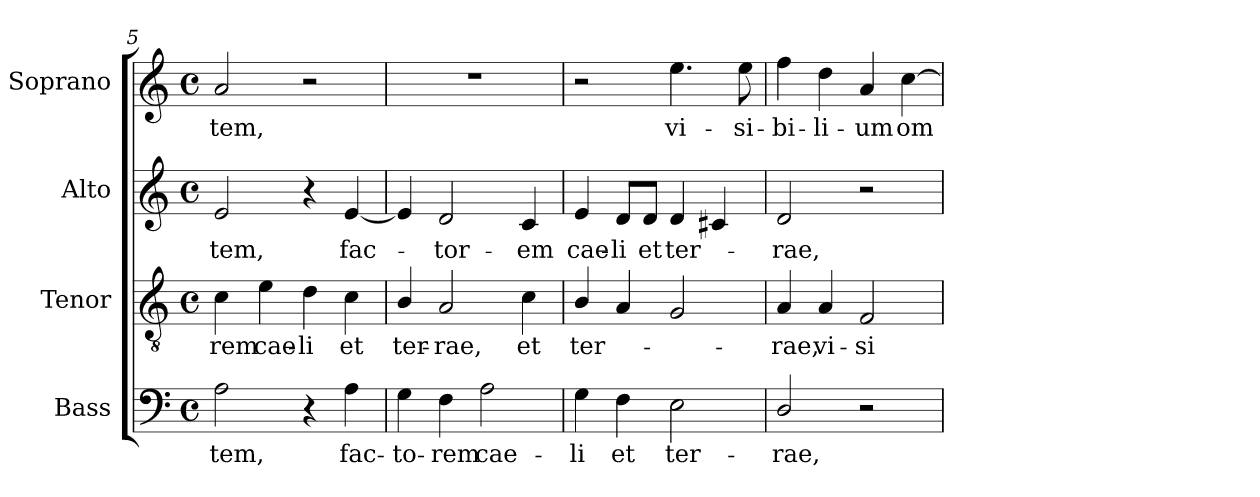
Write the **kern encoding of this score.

**kern	**text	**kern	**text	**kern	**text	**kern	**text
*part4	*part4	*part3	*part3	*part2	*part2	*part1	*part1
*staff4	*staff4	*staff3	*staff3	*staff2	*staff2	*staff1	*staff1
*I"Bass	*	*I"Tenor	*	*I"Alto	*	*I"Soprano	*
*I'B.	*	*I'T.	*	*I'A.	*	*I'S.	*
*clefF4	*	*clefGv2	*	*clefG2	*	*clefG2	*
*	*	*ITrd7c12	*	*	*	*	*
*k[]	*	*k[]	*	*k[]	*	*k[]	*
*C:	*	*C:	*	*C:	*	*C:	*
*M4/4	*	*M4/4	*	*M4/4	*	*M4/4	*
*met(c)	*	*met(c)	*	*met(c)	*	*met(c)	*
=5	=5	=5	=5	=5	=5	=5	=5
!	!LO:LY:b:color=#000000	!	!	!	!	!	!
!	!	!	!LO:LY:b:color=#000000	!	!	!	!
!	!	!	!	!	!LO:LY:b:color=#000000	!	!
!	!	!	!	!	!	!	!LO:LY:b:color=#000000
2Ai\	-tem,	4Ci\	-rem	2ei/	-tem,	2ai/	-tem,
!	!	!	!LO:LY:b:color=#000000	!	!	!	!
.	.	4Ei\	cae-	.	.	.	.
!	!	!	!LO:LY:b:color=#000000	!	!	!	!
4r	.	4Di\	-li	4r	.	2r	.
!	!LO:LY:b:color=#000000	!	!	!	!	!	!
!	!	!	!LO:LY:b:color=#000000	!	!	!	!
!	!	!	!	!	!LO:LY:b:color=#000000	!	!
4Ai\	fac-	4Ci\	et	[4ei/	fac-	.	.
=6	=6	=6	=6	=6	=6	=6	=6
!	!LO:LY:b:color=#000000	!	!	!	!	!	!
!	!	!	!LO:LY:b:color=#000000	!	!	!	!
4Gi\	-to-	4BBi/	ter-	4ei/]	.	1r	.
!	!LO:LY:b:color=#000000	!	!	!	!	!	!
!	!	!	!LO:LY:b:color=#000000	!	!	!	!
!	!	!	!	!	!LO:LY:b:color=#000000	!	!
4Fi\	-rem	2AAi/	-rae,	2di/	-tor-	.	.
!	!LO:LY:b:color=#000000	!	!	!	!	!	!
2Ai\	cae-	.	.	.	.	.	.
!	!	!	!LO:LY:b:color=#000000	!	!	!	!
!	!	!	!	!	!LO:LY:b:color=#000000	!	!
.	.	4Ci\	et	4ci/	-em	.	.
!!LO:LB:g=z
=7	=7	=7	=7	=7	=7	=7	=7
!	!LO:LY:b:color=#000000	!	!	!	!	!	!
!	!	!	!LO:LY:b:color=#000000	!	!	!	!
!	!	!	!	!	!LO:LY:b:color=#000000	!	!
4Gi\	-li	4BBi/	ter-	4ei/	cae-	2r	.
!	!LO:LY:b:color=#000000	!	!	!	!	!	!
!	!	!	!	!	!LO:LY:b:color=#000000	!	!
4Fi\	et	4AAi/	.	8di/L	-li	.	.
!	!	!	!	!	!LO:LY:b:color=#000000	!	!
.	.	.	.	8di/J	et	.	.
!	!LO:LY:b:color=#000000	!	!	!	!	!	!
!	!	!	!	!	!LO:LY:b:color=#000000	!	!
!	!	!	!	!	!	!	!LO:LY:b:color=#000000
2Ei\	ter-	2GGi/	.	4di/	ter-	4.eei\	vi-
.	.	.	.	4c#Xi/	.	.	.
!	!	!	!	!	!	!	!LO:LY:b:color=#000000
.	.	.	.	.	.	8eei\	-si-
=8	=8	=8	=8	=8	=8	=8	=8
!	!LO:LY:b:color=#000000	!	!	!	!	!	!
!	!	!	!LO:LY:b:color=#000000	!	!	!	!
!	!	!	!	!	!LO:LY:b:color=#000000	!	!
!	!	!	!	!	!	!	!LO:LY:b:color=#000000
2Di/	-rae,	4AAi/	-rae,	2di/	-rae,	4ffi\	-bi-
!	!	!	!LO:LY:b:color=#000000	!	!	!	!
!	!	!	!	!	!	!	!LO:LY:b:color=#000000
.	.	4AAi/	vi-	.	.	4ddi\	-li-
!	!	!	!LO:LY:b:color=#000000	!	!	!	!
!	!	!	!	!	!	!	!LO:LY:b:color=#000000
2r	.	2FFi/	-si-	2r	.	4ai/	-um
!	!	!	!	!	!	!	!LO:LY:b:color=#000000
.	.	.	.	.	.	[4cci\	om-
=	=	=	=	=	=	=	=
*-	*-	*-	*-	*-	*-	*-	*-
